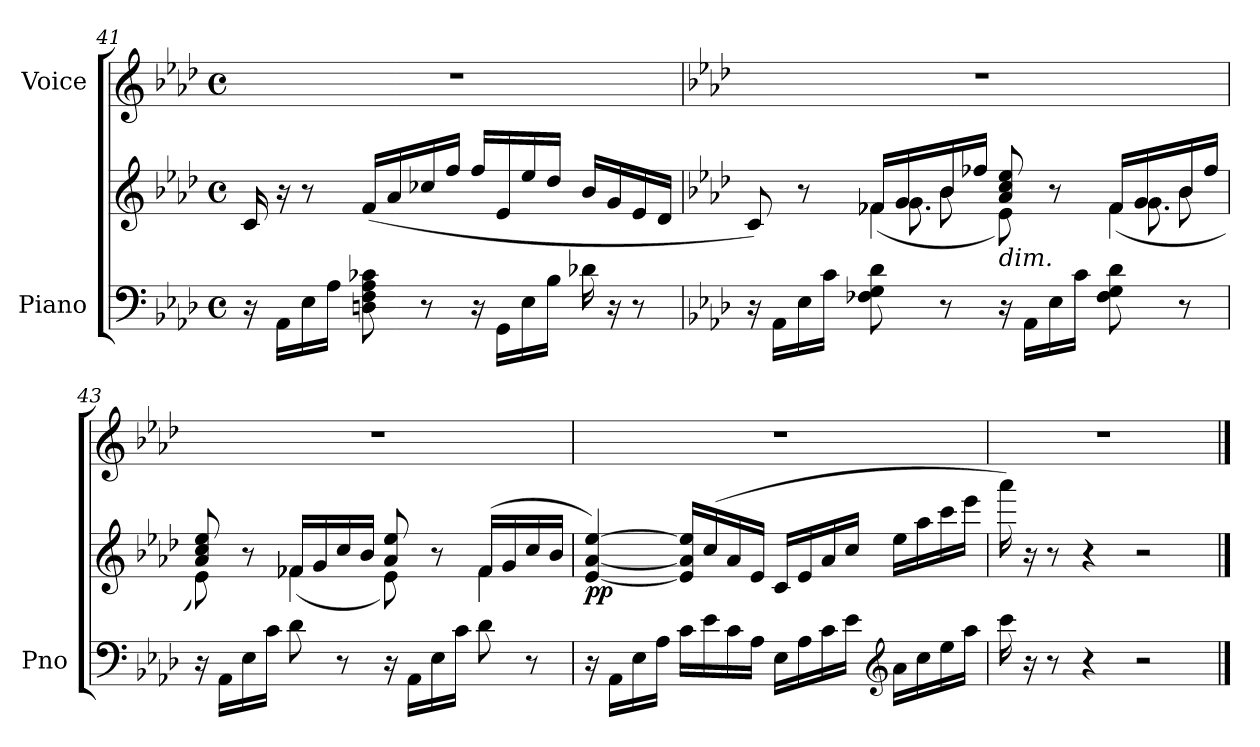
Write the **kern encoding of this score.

**kern	**kern	**dynam	**kern
*part2	*part2	*part2	*part1
*staff3	*staff2	*staff2/3	*staff1
*I"Piano	*	*	*I"Voice
*I'Pno	*	*	*
*clefF4	*clefG2	*	*clefG2
*k[b-e-a-d-]	*k[b-e-a-d-]	*	*k[b-e-a-d-]
*M4/4	*M4/4	*	*M4/4
*met(c)	*met(c)	*	*met(c)
=41	=41	=41	=41
16r	16c/	.	1r
16AA-\LL	16r	.	.
16E-\	8r	.	.
16A-\JJ	.	.	.
8Dn\ 8F\ 8A-\ 8c-X\	(16f/LL	.	.
.	16a-/	.	.
8r	16cc-X/	.	.
.	16ff/JJ	.	.
16r	16ff/LL	.	.
16GG\LL	16e-/	.	.
16E-\	16ee-/	.	.
16B-\JJ	16dd-/JJ	.	.
16d-X\	16b-/LL	.	.
16r	16g/	.	.
8r	16e-/	.	.
.	16d-/JJ	.	.
=42	=42	=42	=42
*k[b-e-a-d-]	*k[b-e-a-d-]	*	*k[b-e-a-d-]
*^	*^	*	*
*	*	*	*^	*	*
*	*	*	*	*^	*	*
16r	4ryy	8c/)	4ryy	4ryy	4.ryy	.	1r
16AA-\LL	.	.	.	.	.	.	.
16E-\	.	8r	.	.	.	.	.
16c\JJ	.	.	.	.	.	.	.
8F-X\ 8G\ 8d-\	8ryy	16f-X/LL	(4f-\	16ryy	.	.	.
.	.	16g/	.	8.g\	.	.	.
8r	8ryy	16b-/	.	.	8b-\	.	.
.	.	16ff-X/JJ	.	.	.	.	.
!	!	!LO:TX:b:i:t=dim.	!	!	!	!	!
16r	4ryy	8a-/ 8cc/ 8ee-/	8e-\)	4ryy	4.ryy	.	.
16AA-\LL	.	.	.	.	.	.	.
16E-\	.	8r	8ryy	.	.	.	.
16c\JJ	.	.	.	.	.	.	.
8F-\ 8G\ 8d-\	8ryy	16f-/LL	(4f-\	16ryy	.	.	.
.	.	16g/	.	8.g\	.	.	.
8r	8ryy	16b-/	.	.	8b-\	.	.
.	.	16ff-/JJ	.	.	.	.	.
*v	*v	*	*	*	*	*	*
*	*	*v	*v	*v	*	*
=43	=43	=43	=43	=43
16r	8a-/ 8cc/ 8ee-/	8e-\)	.	1r
16AA-\LL	.	.	.	.
16E-\	8r	8ryy	.	.
16c\JJ	.	.	.	.
8d-\	16f-X/LL	(4f-\	.	.
.	16g/	.	.	.
8r	16cc/	.	.	.
.	16b-/JJ	.	.	.
16r	8a-/ 8ee-/	8e-\)	.	.
16AA-\LL	.	.	.	.
16E-\	8r	8ryy	.	.
16c\JJ	.	.	.	.
8d-\	(<16f-/LL	4f-\	.	.
.	16g/	.	.	.
8r	16cc/	.	.	.
.	16b-/JJ	.	.	.
*	*v	*v	*	*
=44	=44	=44	=44
!	!	!LO:DY:b	!
16r	[4e-/ [4a-/ [4ee-/)	pp	1r
16AA-\LL	.	.	.
16E-\	.	.	.
16A-\JJ	.	.	.
16c\LL	16e-/] 16a-/] 16ee-/]LL	.	.
16e-\	(16cc/	.	.
16c\	16a-/	.	.
16A-\JJ	16e-/JJ	.	.
16E-\LL	16c/LL	.	.
16A-\	16e-/	.	.
16c\	16a-/	.	.
16e-\JJ	16cc/JJ	.	.
*clefG2	*	*	*
16a-\LL	16ee-\LL	.	.
16cc\	16aa-\	.	.
16ee-\	16ccc\	.	.
16aa-\JJ	16eee-\JJ	.	.
=45	=45	=45	=45
16ccc\	16aaa-\)	.	1r
16r	16r	.	.
8r	8r	.	.
4r	4r	.	.
2r	2r	.	.
==	==	==	==
*-	*-	*-	*-
